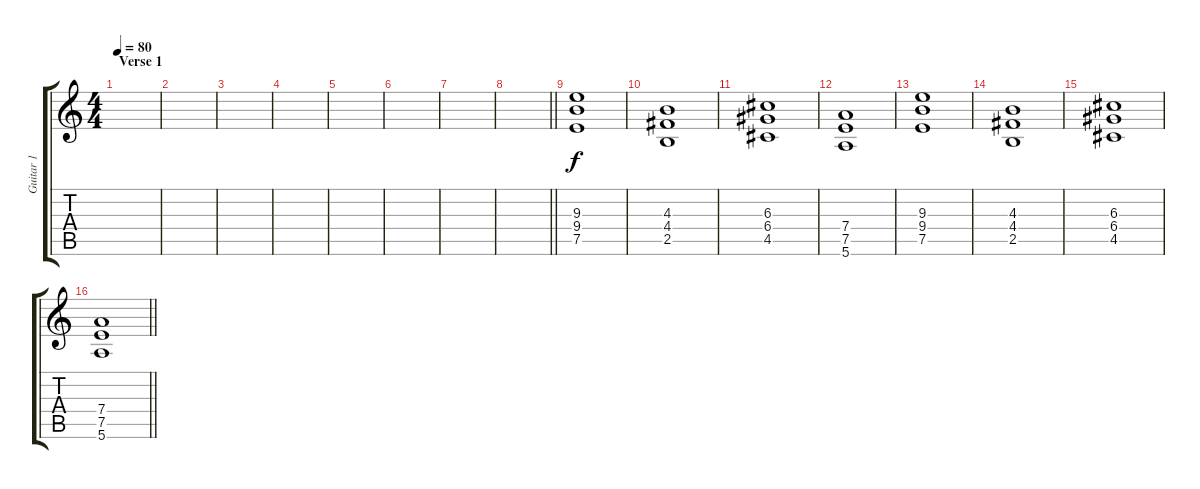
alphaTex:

\track ("Guitar 1" "Guitar 1") {instrument distortionguitar}
\staff {score tabs}
\tuning (E4 B3 G3 D3 A2 E2) {hide}
\ts (4 4)
\section ("" "Verse 1")
\tempo 80
\clef g2
\ks c
|
|
|
|
|
|
|
\barLineRight lightlight
|
\section ("" "")
(9.3 9.4 7.5).1 |
(4.3 4.4 2.5).1 |
(6.3 6.4 4.5).1 |
(7.4 7.5 5.6).1 |
(9.3 9.4 7.5).1 |
(4.3 4.4 2.5).1 |
(6.3 6.4 4.5).1 |
\barLineRight lightlight
(7.4 7.5 5.6).1
